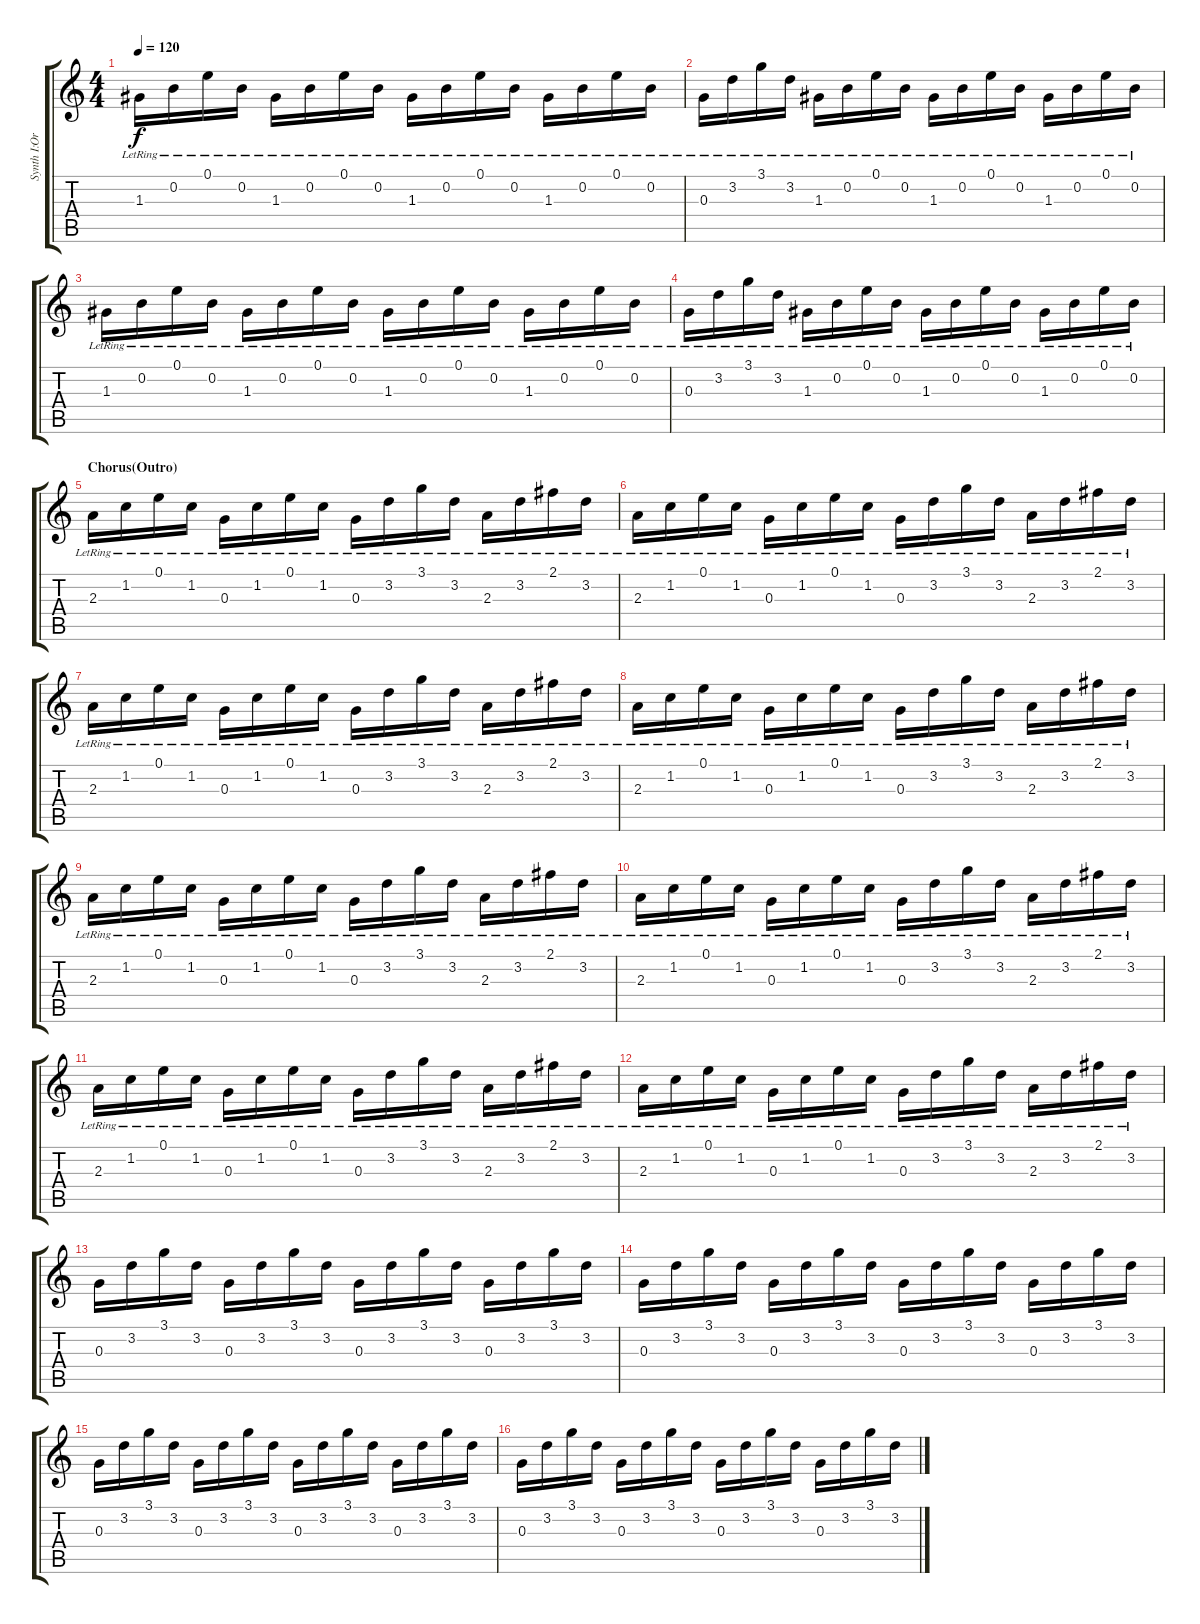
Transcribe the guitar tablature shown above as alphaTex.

\track ("Synth I:Original" "Synth I:Or") {instrument synthbass1}
\staff {score tabs}
\tuning (E4 B3 G3 D3 A2 E2) {hide}
\ts (4 4)
\tempo 120
\clef g2
\ks c
1.3{lr}.16{dy f} 0.2{lr}.16 0.1{lr}.16 0.2{lr}.16 1.3{lr}.16 0.2{lr}.16 0.1{lr}.16 0.2{lr}.16 1.3{lr}.16 0.2{lr}.16 0.1{lr}.16 0.2{lr}.16 1.3{lr}.16 0.2{lr}.16 0.1{lr}.16 0.2{lr}.16 |
0.3{lr}.16 3.2{lr}.16 3.1{lr}.16 3.2{lr}.16 1.3{lr}.16 0.2{lr}.16 0.1{lr}.16 0.2{lr}.16 1.3{lr}.16 0.2{lr}.16 0.1{lr}.16 0.2{lr}.16 1.3{lr}.16 0.2{lr}.16 0.1{lr}.16 0.2{lr}.16 |
1.3{lr}.16 0.2{lr}.16 0.1{lr}.16 0.2{lr}.16 1.3{lr}.16 0.2{lr}.16 0.1{lr}.16 0.2{lr}.16 1.3{lr}.16 0.2{lr}.16 0.1{lr}.16 0.2{lr}.16 1.3{lr}.16 0.2{lr}.16 0.1{lr}.16 0.2{lr}.16 |
0.3{lr}.16 3.2{lr}.16 3.1{lr}.16 3.2{lr}.16 1.3{lr}.16 0.2{lr}.16 0.1{lr}.16 0.2{lr}.16 1.3{lr}.16 0.2{lr}.16 0.1{lr}.16 0.2{lr}.16 1.3{lr}.16 0.2{lr}.16 0.1{lr}.16 0.2{lr}.16 |
\section ("" "Chorus(Outro)")
2.3{lr}.16 1.2{lr}.16 0.1{lr}.16 1.2{lr}.16 0.3{lr}.16 1.2{lr}.16 0.1{lr}.16 1.2{lr}.16 0.3{lr}.16 3.2{lr}.16 3.1{lr}.16 3.2{lr}.16 2.3{lr}.16 3.2{lr}.16 2.1{lr}.16 3.2{lr}.16 |
2.3{lr}.16 1.2{lr}.16 0.1{lr}.16 1.2{lr}.16 0.3{lr}.16 1.2{lr}.16 0.1{lr}.16 1.2{lr}.16 0.3{lr}.16 3.2{lr}.16 3.1{lr}.16 3.2{lr}.16 2.3{lr}.16 3.2{lr}.16 2.1{lr}.16 3.2{lr}.16 |
2.3{lr}.16 1.2{lr}.16 0.1{lr}.16 1.2{lr}.16 0.3{lr}.16 1.2{lr}.16 0.1{lr}.16 1.2{lr}.16 0.3{lr}.16 3.2{lr}.16 3.1{lr}.16 3.2{lr}.16 2.3{lr}.16 3.2{lr}.16 2.1{lr}.16 3.2{lr}.16 |
2.3{lr}.16 1.2{lr}.16 0.1{lr}.16 1.2{lr}.16 0.3{lr}.16 1.2{lr}.16 0.1{lr}.16 1.2{lr}.16 0.3{lr}.16 3.2{lr}.16 3.1{lr}.16 3.2{lr}.16 2.3{lr}.16 3.2{lr}.16 2.1{lr}.16 3.2{lr}.16 |
2.3{lr}.16 1.2{lr}.16 0.1{lr}.16 1.2{lr}.16 0.3{lr}.16 1.2{lr}.16 0.1{lr}.16 1.2{lr}.16 0.3{lr}.16 3.2{lr}.16 3.1{lr}.16 3.2{lr}.16 2.3{lr}.16 3.2{lr}.16 2.1{lr}.16 3.2{lr}.16 |
2.3{lr}.16 1.2{lr}.16 0.1{lr}.16 1.2{lr}.16 0.3{lr}.16 1.2{lr}.16 0.1{lr}.16 1.2{lr}.16 0.3{lr}.16 3.2{lr}.16 3.1{lr}.16 3.2{lr}.16 2.3{lr}.16 3.2{lr}.16 2.1{lr}.16 3.2{lr}.16 |
2.3{lr}.16 1.2{lr}.16 0.1{lr}.16 1.2{lr}.16 0.3{lr}.16 1.2{lr}.16 0.1{lr}.16 1.2{lr}.16 0.3{lr}.16 3.2{lr}.16 3.1{lr}.16 3.2{lr}.16 2.3{lr}.16 3.2{lr}.16 2.1{lr}.16 3.2{lr}.16 |
2.3{lr}.16 1.2{lr}.16 0.1{lr}.16 1.2{lr}.16 0.3{lr}.16 1.2{lr}.16 0.1{lr}.16 1.2{lr}.16 0.3{lr}.16 3.2{lr}.16 3.1{lr}.16 3.2{lr}.16 2.3{lr}.16 3.2{lr}.16 2.1{lr}.16 3.2{lr}.16 |
0.3.16{volume 0} 3.2.16 3.1.16 3.2.16 0.3.16 3.2.16 3.1.16 3.2.16 0.3.16 3.2.16 3.1.16 3.2.16 0.3.16 3.2.16 3.1.16 3.2.16 |
0.3.16 3.2.16 3.1.16 3.2.16 0.3.16 3.2.16 3.1.16 3.2.16 0.3.16 3.2.16 3.1.16 3.2.16 0.3.16 3.2.16 3.1.16 3.2.16 |
0.3.16 3.2.16 3.1.16 3.2.16 0.3.16 3.2.16 3.1.16 3.2.16 0.3.16 3.2.16 3.1.16 3.2.16 0.3.16 3.2.16 3.1.16 3.2.16 |
0.3.16 3.2.16 3.1.16 3.2.16 0.3.16 3.2.16 3.1.16 3.2.16 0.3.16 3.2.16 3.1.16 3.2.16 0.3.16 3.2.16 3.1.16 3.2.16
